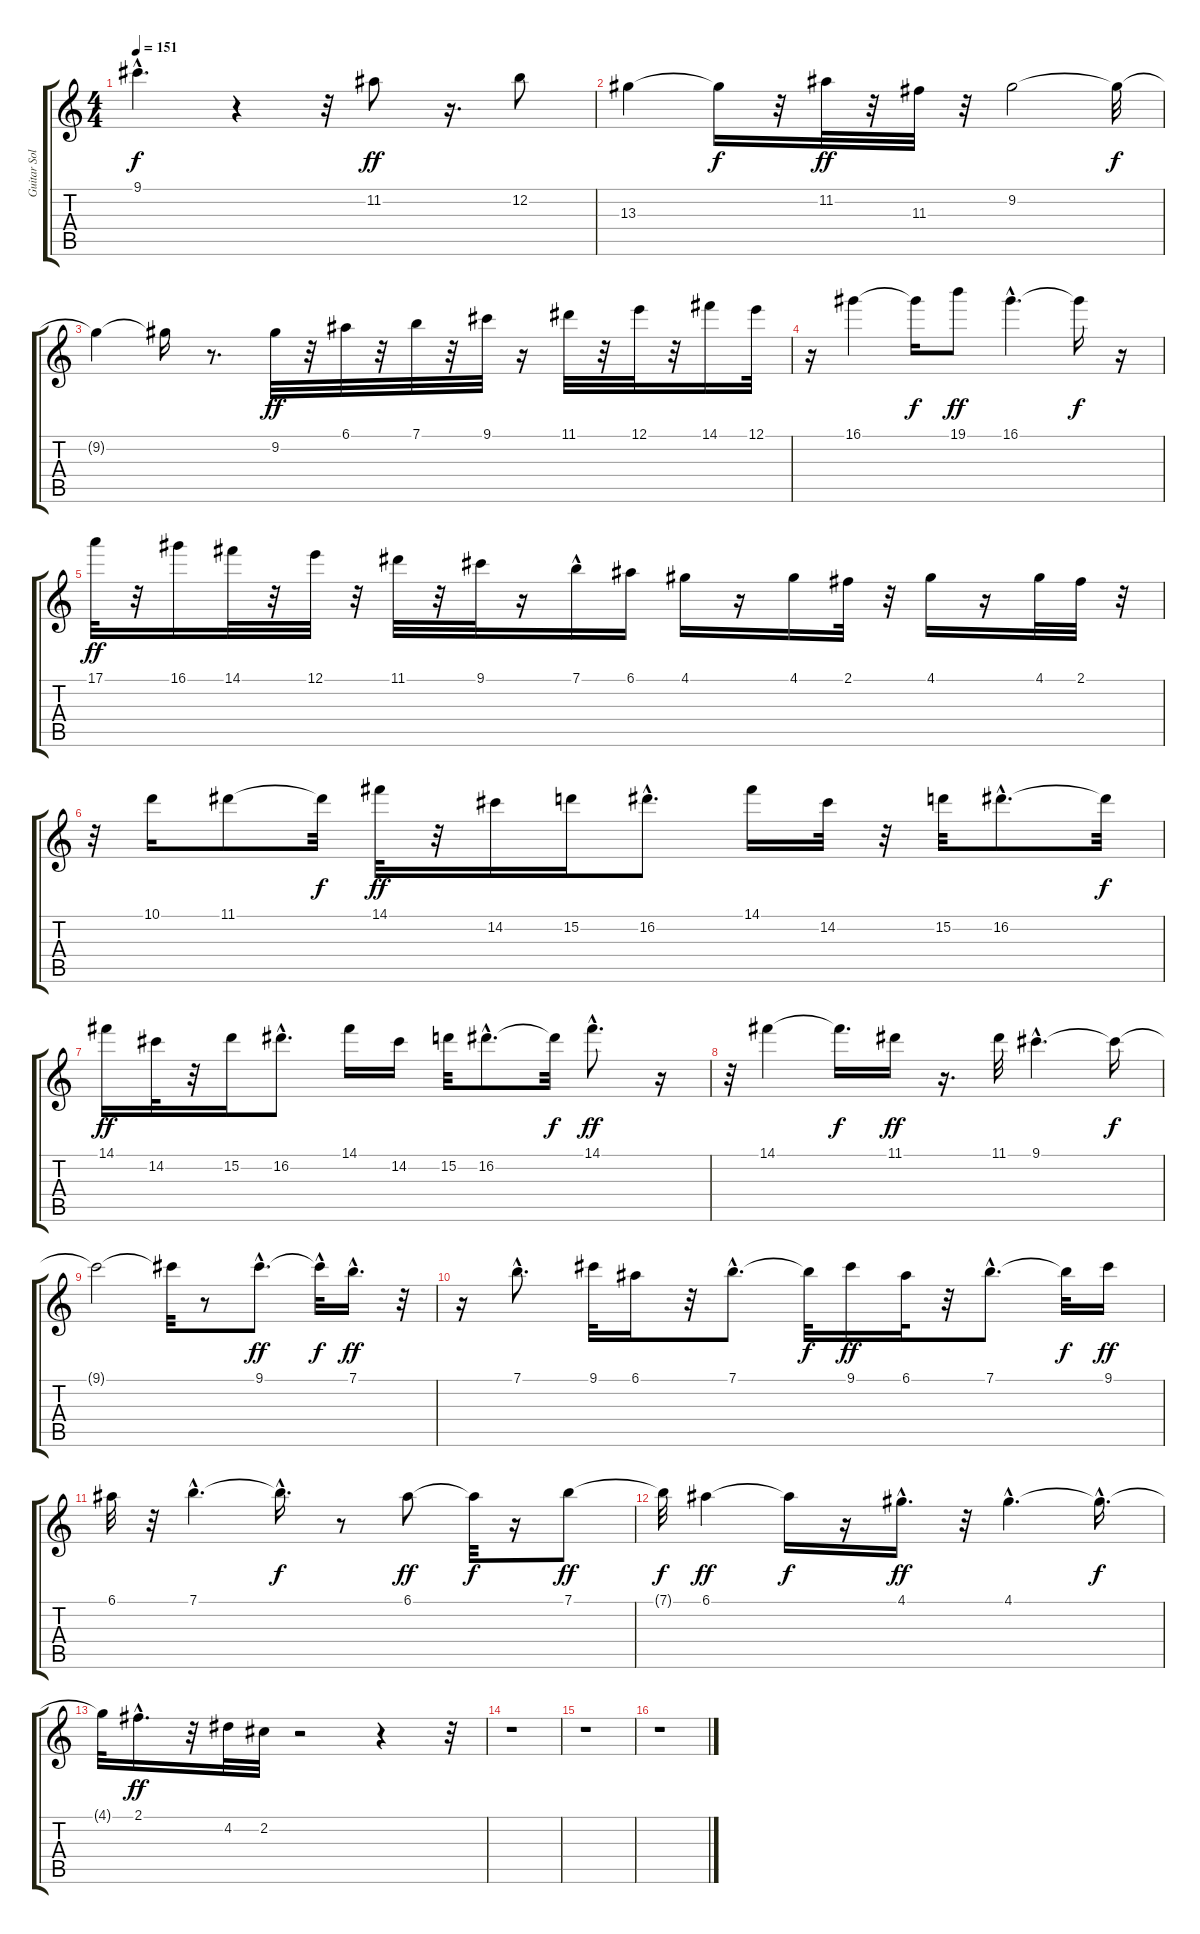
\track ("Guitar Solo" "Guitar Sol") {instrument overdrivenguitar}
\staff {score tabs}
\tuning (E4 B3 G3 D3 A2 E2) {hide}
\ts (4 4)
\tempo 151
\clef g2
\ks c
9.1{hac t}.4{d dy f} r.4 r.32 11.2.8{dy ff} r.16{d} 12.2.8 |
13.3.4 13.3{t}.16{dy f} r.32 11.2.32{dy ff} r.32 11.3.32 r.32 9.2.2 9.2{t}.32{dy f} |
9.2{t}.4 9.2{t}.16 r.8{d} 9.2.32{dy ff} r.32 6.1.32 r.32 7.1.32 r.32 9.1.32 r.16 11.1.32 r.32 12.1.32 r.32 14.1.16 12.1.32 |
r.16 16.1.4 16.1{t}.16{dy f} 19.1.8{dy ff} 16.1{hac}.4{d} 16.1{t}.16{dy f} r.16 |
17.1.32{dy ff} r.32 16.1.16 14.1.32 r.32 12.1.32 r.32 11.1.32 r.32 9.1.32 r.16 7.1{hac}.16 6.1.16 4.1.16 r.16 4.1.16 2.1.32 r.32 4.1.16 r.16 4.1.32 2.1.32 r.32 |
r.32 10.1.16 11.1.8 11.1{t}.32{dy f} 14.1.32{dy ff} r.32 14.2.16 15.2.16 16.2{hac}.8{d} 14.1.16 14.2.32 r.32 15.2.32 16.2{hac}.8{d} 16.2{t}.32{dy f} |
14.1.16{dy ff} 14.2.32 r.32 15.2.16 16.2{hac}.8{d} 14.1.16 14.2.16 15.2.32 16.2{hac}.8{d} 16.2{t}.32{dy f} 14.1{hac}.8{d dy ff} r.16 |
r.32 14.1.4 14.1{t}.16{d dy f} 11.1.16{dy ff} r.16{d} 11.1.32 9.1{hac}.4{d} 9.1{t}.16{dy f} |
9.1{t}.2 9.1{t}.32 r.8 9.1{hac}.8{d dy ff} 9.1{hac t}.32{dy f} 7.1{hac}.16{d dy ff} r.32 |
r.16 7.1{hac}.8{d} 9.1.32 6.1.16 r.32 7.1{hac}.8{d} 7.1{t}.32{dy f} 9.1.16{dy ff} 6.1.32 r.32 7.1{hac}.8{d} 7.1{t}.32{dy f} 9.1.16{dy ff} |
6.1.32 r.32 7.1{hac}.4{d} 7.1{hac t}.16{d dy f} r.8 6.1.8{dy ff} 6.1{t}.32{dy f} r.16 7.1.8{dy ff} |
7.1{t}.32{dy f} 6.1.4{dy ff} 6.1{t}.16{dy f} r.16 4.1{hac}.16{d dy ff} r.32 4.1{hac}.4{d} 4.1{hac t}.16{d dy f} |
4.1{t}.32 2.1{hac}.16{d dy ff} r.32 4.2.32 2.2.32 r.2 r.4 r.32 |
r.1 |
r.1 |
r.1
